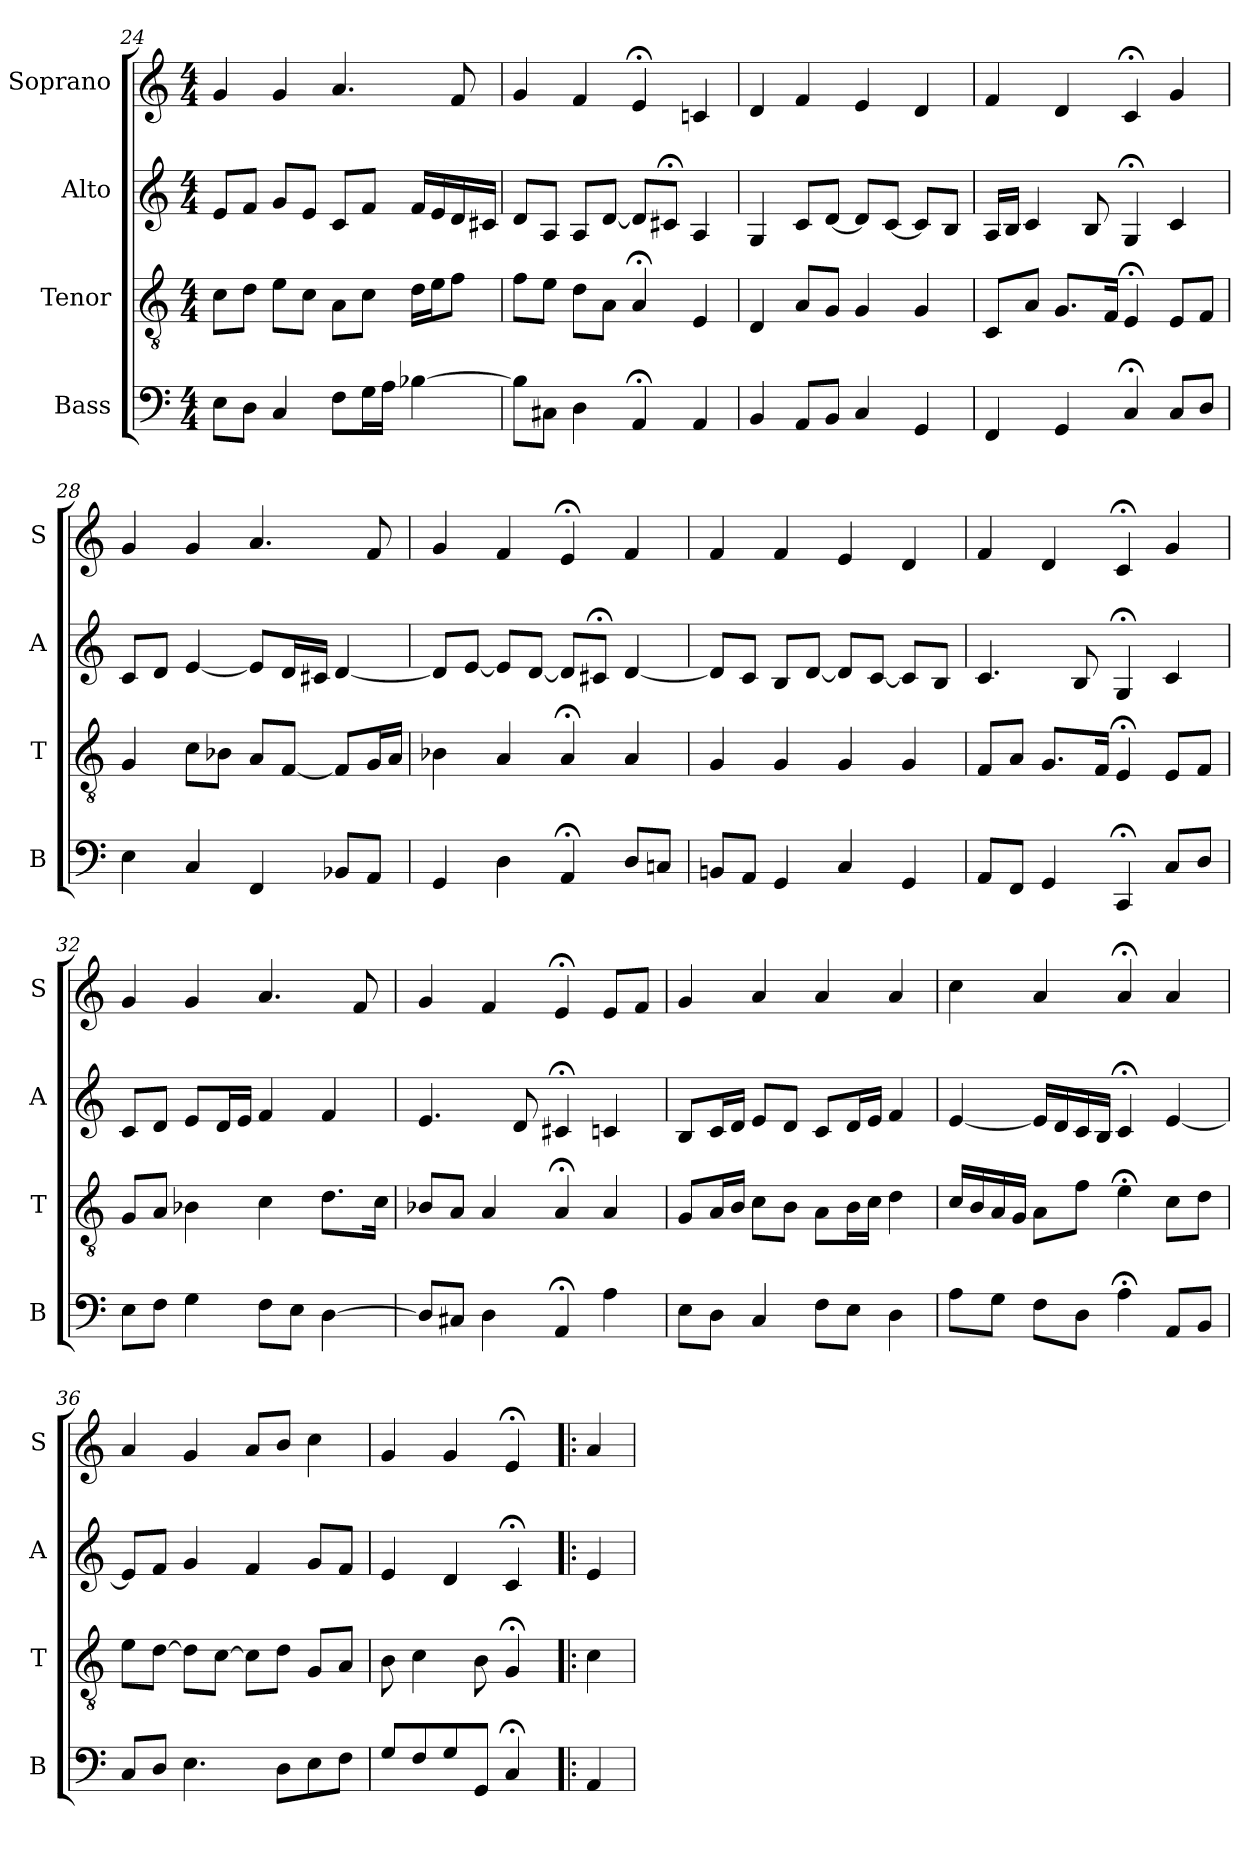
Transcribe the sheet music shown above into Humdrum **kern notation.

**kern	**kern	**kern	**kern
*part4	*part3	*part2	*part1
*staff4	*staff3	*staff2	*staff1
*I"Bass	*I"Tenor	*I"Alto	*I"Soprano
*I'B	*I'T	*I'A	*I'S
*clefF4	*clefGv2	*clefG2	*clefG2
*k[]	*k[]	*k[]	*k[]
*C:	*C:	*C:	*C:
*M4/4	*M4/4	*M4/4	*M4/4
=24	=24	=24	=24
8EL	8cL	8eL	4g
8DJ	8dJ	8fJ	.
4C	8eL	8gL	4g
.	8cJ	8eJ	.
8FL	8AL	8cL	4.a
16GL	8cJ	8fJ	.
16AJJ	.	.	.
[4B-X	16dLL	16fLL	.
.	16eJ	16e	.
.	8fJ	16d	8f
.	.	16c#XJJ	.
=25	=25	=25	=25
8B-L]	8fL	8dL	4g
8C#XJ	8eJ	8AJ	.
4D	8dL	8AL	4f
.	8AJ	[8dJ	.
4AA;<	4A;<	8dL]	4e;<
.	.	8c#X;<J	.
4AA	4E	4A	4cn
=26	=26	=26	=26
4BB	4D	4G	4d
8AAL	8AL	8cL	4f
8BBJ	8GJ	[8dJ	.
4C	4G	8dL]	4e
.	.	[8cJ	.
4GG	4G	8cL]	4d
.	.	8BJ	.
=27	=27	=27	=27
4FF	8CL	16ALL	4f
.	.	16BJJ	.
.	8AJ	4c	.
4GG	8.GL	.	4d
.	.	8B	.
.	16FJk	.	.
4C;<	4E;<	4G;<	4c;<
8CL	8EL	4c	4g
8DJ	8FJ	.	.
=28	=28	=28	=28
4E	4G	8cL	4g
.	.	8dJ	.
4C	8cL	[4e	4g
.	8B-XJ	.	.
4FF	8AL	8eL]	4.a
.	[8FJ	16dL	.
.	.	16c#XJJ	.
8BB-XL	8FL]	[4d	.
8AAJ	16GL	.	8f
.	16AJJ	.	.
=29	=29	=29	=29
4GG	4B-X	8dL]	4g
.	.	[8eJ	.
4D	4A	8eL]	4f
.	.	[8dJ	.
4AA;<	4A;<	8dL]	4e;<
.	.	8c#X;<J	.
8DL	4A	[4d	4f
8CnJ	.	.	.
=30	=30	=30	=30
8BBnL	4G	8dL]	4f
8AAJ	.	8cJ	.
4GG	4G	8BL	4f
.	.	[8dJ	.
4C	4G	8dL]	4e
.	.	[8cJ	.
4GG	4G	8cL]	4d
.	.	8BJ	.
=31	=31	=31	=31
8AAL	8FL	4.c	4f
8FFJ	8AJ	.	.
4GG	8.GL	.	4d
.	.	8B	.
.	16FJk	.	.
4CC;<	4E;<	4G;<	4c;<
8CL	8EL	4c	4g
8DJ	8FJ	.	.
=32	=32	=32	=32
8EL	8GL	8cL	4g
8FJ	8AJ	8dJ	.
4G	4B-X	8eL	4g
.	.	16dL	.
.	.	16eJJ	.
8FL	4c	4f	4.a
8EJ	.	.	.
[4D	8.dL	4f	.
.	.	.	8f
.	16cJk	.	.
=33	=33	=33	=33
8DL]	8B-XL	4.e	4g
8C#XJ	8AJ	.	.
4D	4A	.	4f
.	.	8d	.
4AA;<	4A;<	4c#X;<	4e;<
4A	4A	4cn	8eL
.	.	.	8fJ
=34	=34	=34	=34
8EL	8GL	8BL	4g
8DJ	16AL	16cL	.
.	16BJJ	16dJJ	.
4C	8cL	8eL	4a
.	8BJ	8dJ	.
8FL	8AL	8cL	4a
8EJ	16BL	16dL	.
.	16cJJ	16eJJ	.
4D	4d	4f	4a
=35	=35	=35	=35
8AL	16cLL	[4e	4cc
.	16B	.	.
8GJ	16A	.	.
.	16GJJ	.	.
8FL	8AL	16eLL]	4a
.	.	16d	.
8DJ	8fJ	16c	.
.	.	16BJJ	.
4A;<	4e;<	4c;<	4a;<
8AAL	8cL	[4e	4a
8BBJ	8dJ	.	.
=36	=36	=36	=36
8CL	8eL	8eL]	4a
8DJ	[8dJ	8fJ	.
4.E	8dL]	4g	4g
.	[8cJ	.	.
.	8cL]	4f	8aL
8DL	8dJ	.	8bJ
8E	8GL	8gL	4cc
8FJ	8AJ	8fJ	.
=37	=37	=37	=37
8GL	8B	4e	4g
8F	4c	.	.
8G	.	4d	4g
8GGJ	8B	.	.
4C;<	4G;<	4c;<	4e;<
=!|:	=!|:	=!|:	=!|:
4AA	4c	4e	4a
=	=	=	=
*-	*-	*-	*-
